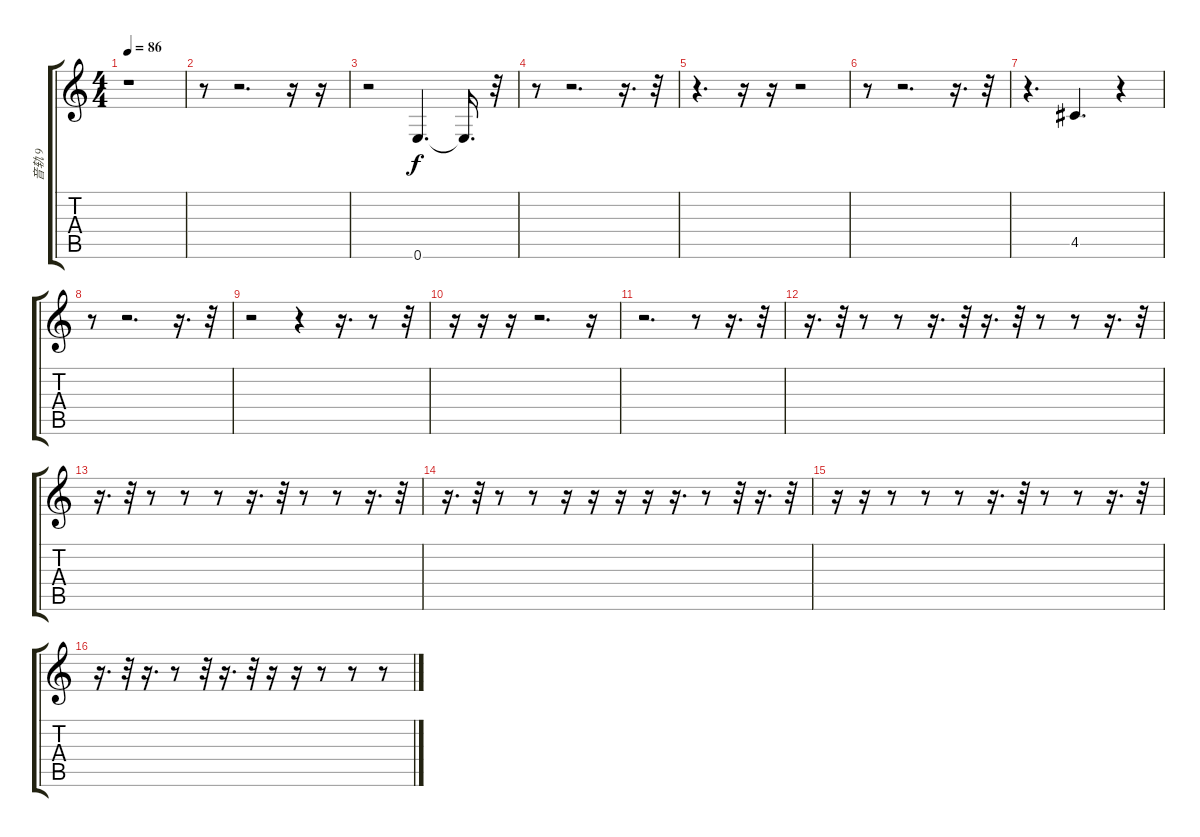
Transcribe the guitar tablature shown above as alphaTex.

\track ("音轨 9" "音轨 9") {instrument electricbassfinger}
\staff {score tabs}
\tuning (E4 B3 G3 D3 A2 E2) {hide}
\ts (4 4)
\tempo 86
\clef g2
\ks c
r.1{dy f} |
r.8 r.2{d} r.16 r.16 |
r.2 0.6.4{d} 0.6{t}.16{d} r.32 |
r.8 r.2{d} r.16{d} r.32 |
r.4{d} r.16 r.16 r.2 |
r.8 r.2{d} r.16{d} r.32 |
r.4{d} 4.5.4{d} r.4 |
r.8 r.2{d} r.16{d} r.32 |
r.2 r.4 r.16{d} r.8 r.32 |
r.16 r.16 r.16 r.2{d} r.16 |
r.2{d} r.8 r.16{d} r.32 |
r.16{d} r.32 r.8 r.8 r.16{d} r.32 r.16{d} r.32 r.8 r.8 r.16{d} r.32 |
r.16{d} r.32 r.8 r.8 r.8 r.16{d} r.32 r.8 r.8 r.16{d} r.32 |
r.16{d} r.32 r.8 r.8 r.16 r.16 r.16 r.16 r.16{d} r.8 r.32 r.16{d} r.32 |
r.16 r.16 r.8 r.8 r.8 r.16{d} r.32 r.8 r.8 r.16{d} r.32 |
r.16{d} r.32 r.16{d} r.8 r.32 r.16{d} r.32 r.16 r.16 r.8 r.8 r.8
